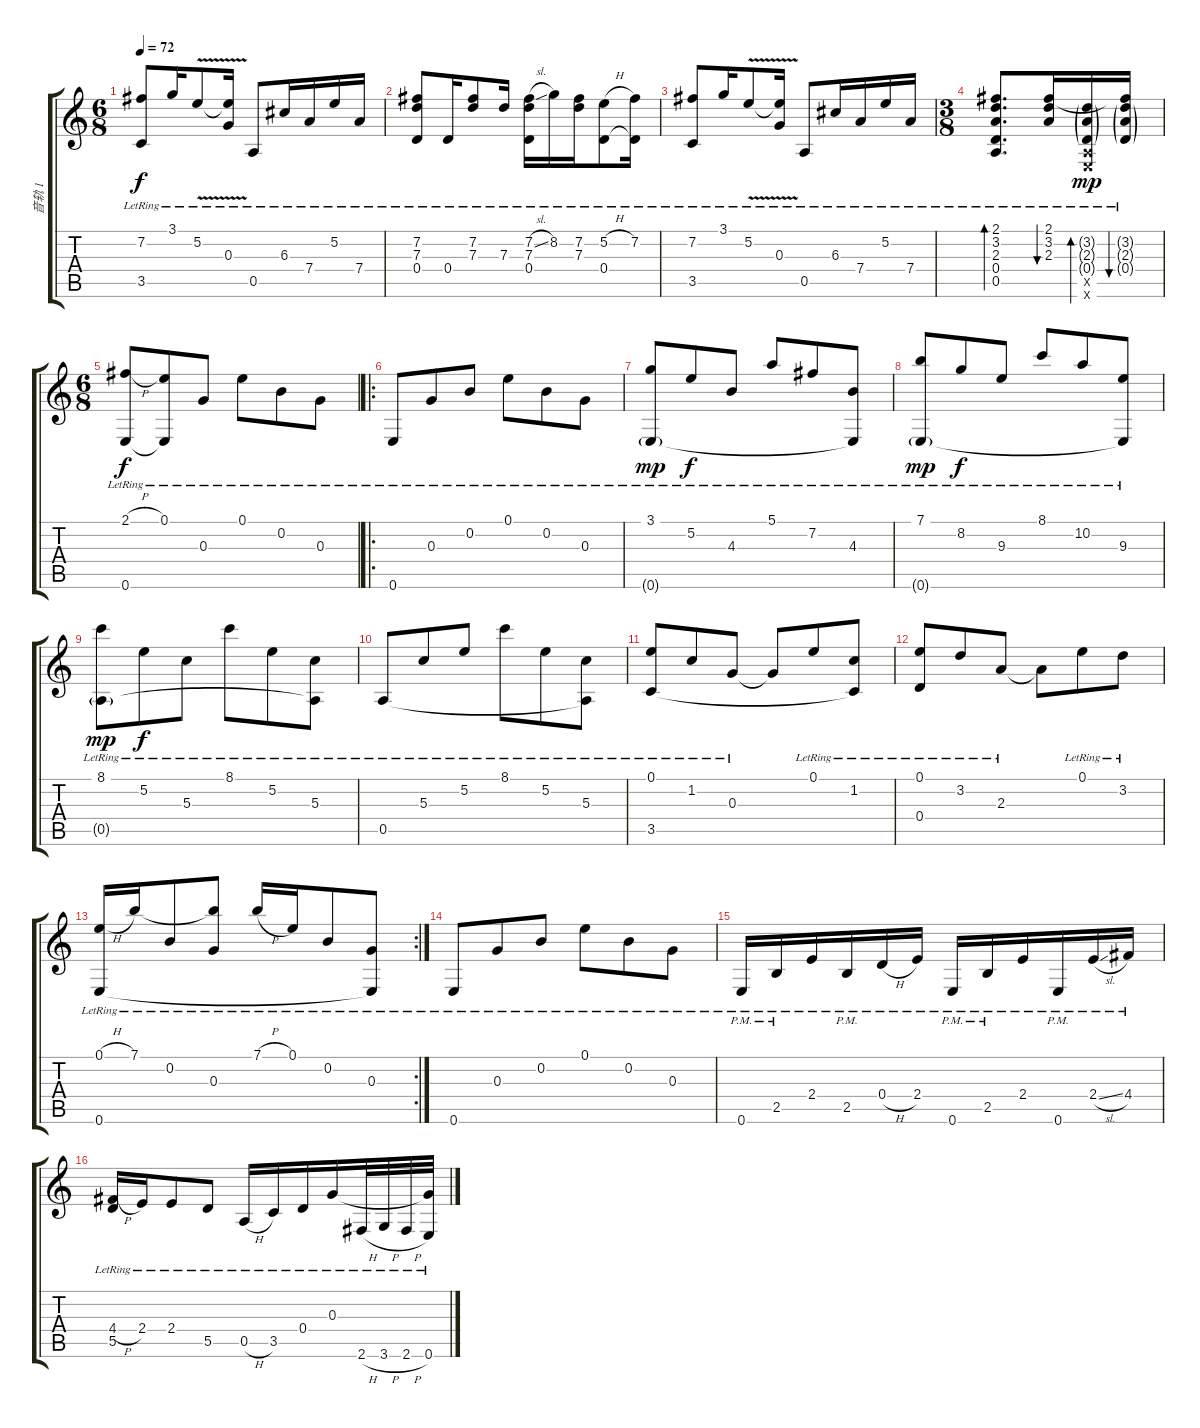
\track ("音轨 1" "音轨 1") {instrument acousticguitarsteel}
\staff {score tabs}
\tuning (E4 B3 G3 D3 A2 E2) {hide}
\ts (6 8)
\tempo 72
\clef g2
\ks c
(7.2{lr} 3.5{lr}).8{dy f} 3.1{lr}.16 5.2{v lr}.8 (5.2{t} 0.3{lr}).16 0.5{lr}.8 6.3{lr}.16 7.4{lr}.16 5.2{lr}.16 7.4{lr}.16 |
(7.2{lr} 7.3{lr} 0.4{lr}).8 0.4{lr}.16 (7.2{lr} 7.3{lr}).8 7.3{lr}.16 (7.2{sl lr} 7.3{lr} 0.4{lr}).16 8.2{lr}.16 (7.2{lr} 7.3{lr}).16 (5.2{h lr} 0.4{lr}).8 (7.2{lr} 0.4{t}).16 |
(7.2{lr} 3.5{lr}).8 3.1{lr}.16 5.2{v lr}.8 (5.2{t} 0.3{lr}).16 0.5{lr}.8 6.3{lr}.16 7.4{lr}.16 5.2{lr}.16 7.4{lr}.16 |
\ts (3 8)
(2.1{lr} 3.2{lr} 2.3{lr} 0.4{lr} 0.5{lr}).8{d bd 30 beam Up beam merge} (2.1{lr} 3.2{lr} 2.3{lr}).16{bu 30 beam merge} (3.2{g lr} 2.3{g lr} 0.4{g lr} 0.5{x} 0.6{x}).16{bd 30 dy mp beam Up} (2.1{t} 3.2{g lr} 2.3{g lr} 0.4{g lr}).16{bu 30 beam Up} |
\ts (6 8)
(2.1{h lr} 0.6{lr}).8{dy f} (0.1{lr} 0.6{t}).8 0.3{lr}.8 0.1{lr}.8 0.2{lr}.8 0.3{lr}.8 |
\ro
0.6{lr}.8 0.3{lr}.8 0.2{lr}.8 0.1{lr}.8 0.2{lr}.8 0.3{lr}.8 |
(3.1{lr} 0.6{g lr}).8{dy mp} 5.2{lr}.8{dy f} 4.3{lr}.8 5.1{lr}.8 7.2{lr}.8 (4.3{lr} 0.6{t}).8 |
(7.1{lr} 0.6{g lr}).8{dy mp} 8.2{lr}.8{dy f} 9.3{lr}.8 8.1{lr}.8 10.2{lr}.8 (9.3{lr} 0.6{t}).8 |
(8.1{lr} 0.5{g lr}).8{dy mp} 5.2{lr}.8{dy f} 5.3{lr}.8 8.1{lr}.8 5.2{lr}.8 (5.3{lr} 0.5{t}).8 |
0.5{lr}.8 5.3{lr}.8 5.2{lr}.8 8.1{lr}.8 5.2{lr}.8 (5.3{lr} 0.5{t}).8 |
(0.1{lr} 3.5{lr}).8 1.2{lr}.8 0.3{lr}.8 0.3{t}.8 0.1{lr}.8 (1.2{lr} 3.5{t}).8 |
(0.1{lr} 0.4{lr}).8 3.2{lr}.8 2.3{lr}.8 2.3{t}.8 0.1{lr}.8 3.2{lr}.8 |
\rc 2
(0.1{h lr} 0.6{lr}).16 7.1{lr}.16 0.2{lr}.8 (7.1{t} 0.3{lr}).8 7.1{h lr}.16 0.1{lr}.16 0.2{lr}.8 (0.3{lr} 0.6{t}).8 |
0.6{lr}.8 0.3{lr}.8 0.2{lr}.8 0.1{lr}.8 0.2{lr}.8 0.3{lr}.8 |
0.6{pm lr}.16 2.5{pm lr}.16 2.4{lr}.16 2.5{pm lr}.16 0.4{h lr}.16 2.4{lr}.16 0.6{pm lr}.16 2.5{pm lr}.16 2.4{lr}.16 0.6{pm lr}.16 2.4{sl lr}.16 4.4{lr}.16 |
(4.4{h lr} 5.5{lr}).16 2.4{lr}.16 2.4{lr}.8 5.5{lr}.8 0.5{h lr}.16 3.5{lr}.16 0.4{lr}.16 0.3{lr}.16 2.6{h lr}.32 3.6{h lr}.32 2.6{h lr}.32 (0.3{t} 0.6{lr}).32
